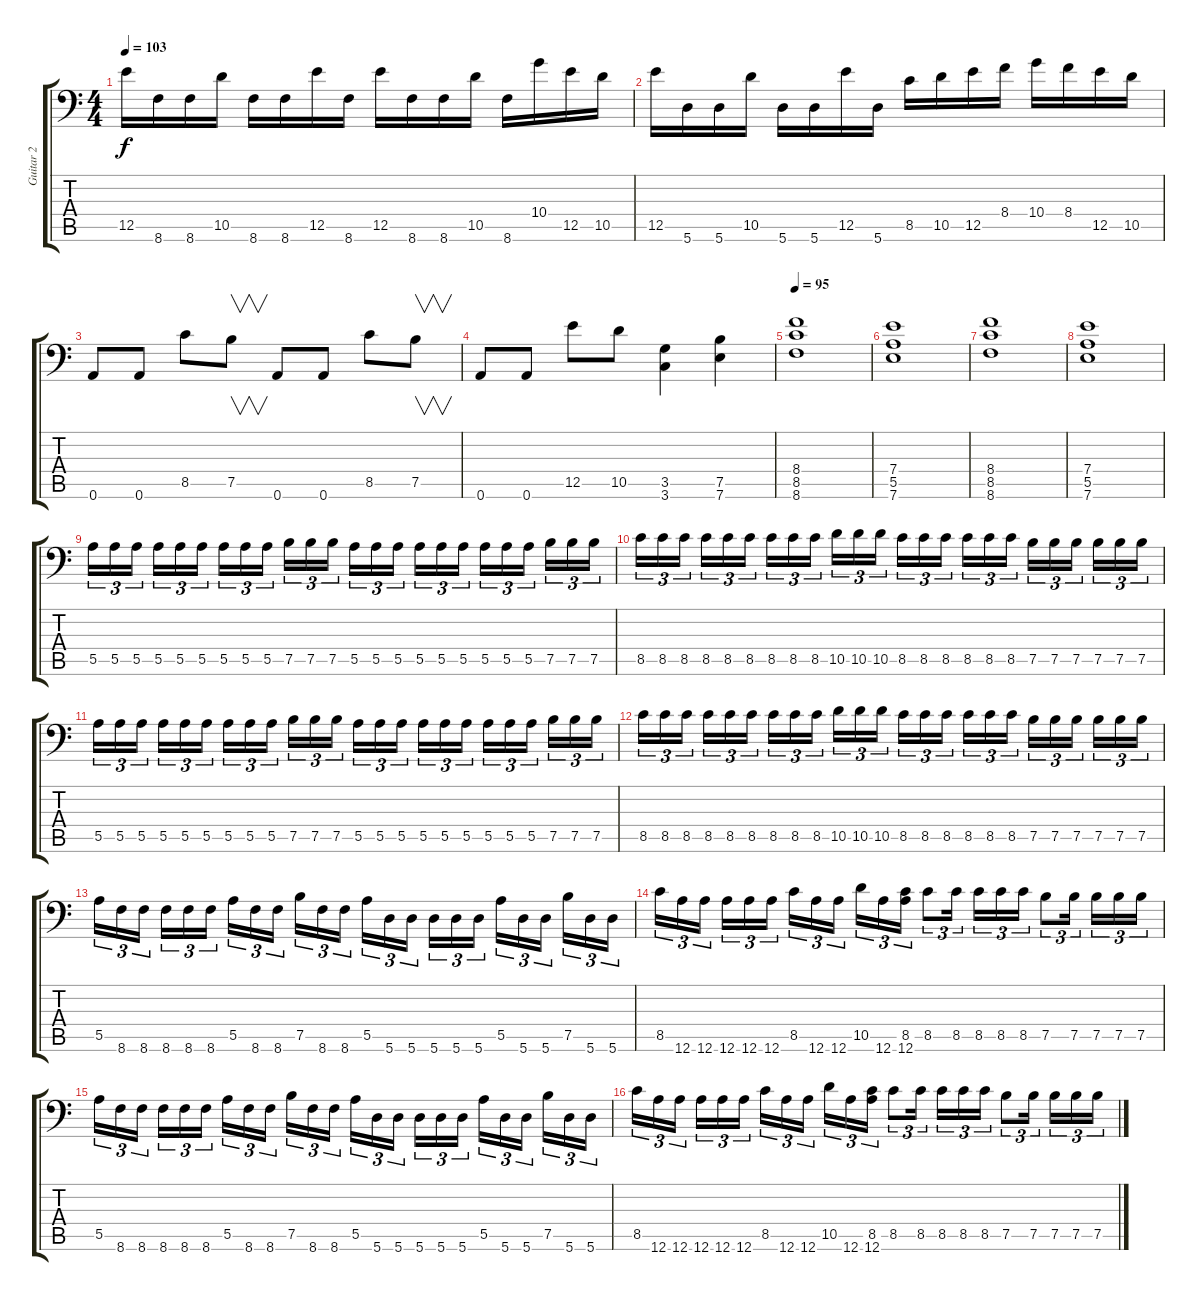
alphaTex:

\track ("Guitar 2" "Guitar 2") {instrument distortionguitar}
\staff {score tabs}
\tuning (B3 Gb3 D3 A2 E2 A1) {hide}
\ts (4 4)
\tempo 103
\clef f4
\ks c
12.5.16{dy f} 8.6.16 8.6.16 10.5.16 8.6.16 8.6.16 12.5.16 8.6.16 12.5.16 8.6.16 8.6.16 10.5.16 8.6.16 10.4.16 12.5.16 10.5.16 |
12.5.16 5.6.16 5.6.16 10.5.16 5.6.16 5.6.16 12.5.16 5.6.16 8.5.16 10.5.16 12.5.16 8.4.16 10.4.16 8.4.16 12.5.16 10.5.16 |
0.6.8 0.6.8 8.5.8 7.5.8{v} 0.6.8 0.6.8 8.5.8 7.5.8{v} |
0.6.8 0.6.8 12.5.8 10.5.8 (3.5 3.6).4 (7.5 7.6).4 |
\tempo 95
(8.4 8.5 8.6).1 |
(7.4 5.5 7.6).1 |
(8.4 8.5 8.6).1 |
(7.4 5.5 7.6).1 |
5.5.16{tu (3 2)} 5.5.16{tu (3 2)} 5.5.16{tu (3 2) beam splitsecondary} 5.5.16{tu (3 2)} 5.5.16{tu (3 2)} 5.5.16{tu (3 2)} 5.5.16{tu (3 2)} 5.5.16{tu (3 2)} 5.5.16{tu (3 2) beam splitsecondary} 7.5.16{tu (3 2)} 7.5.16{tu (3 2)} 7.5.16{tu (3 2)} 5.5.16{tu (3 2)} 5.5.16{tu (3 2)} 5.5.16{tu (3 2) beam splitsecondary} 5.5.16{tu (3 2)} 5.5.16{tu (3 2)} 5.5.16{tu (3 2)} 5.5.16{tu (3 2)} 5.5.16{tu (3 2)} 5.5.16{tu (3 2) beam splitsecondary} 7.5.16{tu (3 2)} 7.5.16{tu (3 2)} 7.5.16{tu (3 2)} |
8.5.16{tu (3 2)} 8.5.16{tu (3 2)} 8.5.16{tu (3 2) beam splitsecondary} 8.5.16{tu (3 2)} 8.5.16{tu (3 2)} 8.5.16{tu (3 2)} 8.5.16{tu (3 2)} 8.5.16{tu (3 2)} 8.5.16{tu (3 2) beam splitsecondary} 10.5.16{tu (3 2)} 10.5.16{tu (3 2)} 10.5.16{tu (3 2)} 8.5.16{tu (3 2)} 8.5.16{tu (3 2)} 8.5.16{tu (3 2) beam splitsecondary} 8.5.16{tu (3 2)} 8.5.16{tu (3 2)} 8.5.16{tu (3 2)} 7.5.16{tu (3 2)} 7.5.16{tu (3 2)} 7.5.16{tu (3 2) beam splitsecondary} 7.5.16{tu (3 2)} 7.5.16{tu (3 2)} 7.5.16{tu (3 2)} |
5.5.16{tu (3 2)} 5.5.16{tu (3 2)} 5.5.16{tu (3 2) beam splitsecondary} 5.5.16{tu (3 2)} 5.5.16{tu (3 2)} 5.5.16{tu (3 2)} 5.5.16{tu (3 2)} 5.5.16{tu (3 2)} 5.5.16{tu (3 2) beam splitsecondary} 7.5.16{tu (3 2)} 7.5.16{tu (3 2)} 7.5.16{tu (3 2)} 5.5.16{tu (3 2)} 5.5.16{tu (3 2)} 5.5.16{tu (3 2) beam splitsecondary} 5.5.16{tu (3 2)} 5.5.16{tu (3 2)} 5.5.16{tu (3 2)} 5.5.16{tu (3 2)} 5.5.16{tu (3 2)} 5.5.16{tu (3 2) beam splitsecondary} 7.5.16{tu (3 2)} 7.5.16{tu (3 2)} 7.5.16{tu (3 2)} |
8.5.16{tu (3 2)} 8.5.16{tu (3 2)} 8.5.16{tu (3 2) beam splitsecondary} 8.5.16{tu (3 2)} 8.5.16{tu (3 2)} 8.5.16{tu (3 2)} 8.5.16{tu (3 2)} 8.5.16{tu (3 2)} 8.5.16{tu (3 2) beam splitsecondary} 10.5.16{tu (3 2)} 10.5.16{tu (3 2)} 10.5.16{tu (3 2)} 8.5.16{tu (3 2)} 8.5.16{tu (3 2)} 8.5.16{tu (3 2) beam splitsecondary} 8.5.16{tu (3 2)} 8.5.16{tu (3 2)} 8.5.16{tu (3 2)} 7.5.16{tu (3 2)} 7.5.16{tu (3 2)} 7.5.16{tu (3 2) beam splitsecondary} 7.5.16{tu (3 2)} 7.5.16{tu (3 2)} 7.5.16{tu (3 2)} |
5.5.16{tu (3 2)} 8.6.16{tu (3 2)} 8.6.16{tu (3 2) beam splitsecondary} 8.6.16{tu (3 2)} 8.6.16{tu (3 2)} 8.6.16{tu (3 2)} 5.5.16{tu (3 2)} 8.6.16{tu (3 2)} 8.6.16{tu (3 2) beam splitsecondary} 7.5.16{tu (3 2)} 8.6.16{tu (3 2)} 8.6.16{tu (3 2)} 5.5.16{tu (3 2)} 5.6.16{tu (3 2)} 5.6.16{tu (3 2) beam splitsecondary} 5.6.16{tu (3 2)} 5.6.16{tu (3 2)} 5.6.16{tu (3 2)} 5.5.16{tu (3 2)} 5.6.16{tu (3 2)} 5.6.16{tu (3 2) beam splitsecondary} 7.5.16{tu (3 2)} 5.6.16{tu (3 2)} 5.6.16{tu (3 2)} |
8.5.16{tu (3 2)} 12.6.16{tu (3 2)} 12.6.16{tu (3 2) beam splitsecondary} 12.6.16{tu (3 2)} 12.6.16{tu (3 2)} 12.6.16{tu (3 2)} 8.5.16{tu (3 2)} 12.6.16{tu (3 2)} 12.6.16{tu (3 2) beam splitsecondary} 10.5.16{tu (3 2)} 12.6.16{tu (3 2)} (8.5 12.6).16{tu (3 2)} 8.5.8{tu (3 2)} 8.5.16{tu (3 2) beam splitsecondary} 8.5.16{tu (3 2)} 8.5.16{tu (3 2)} 8.5.16{tu (3 2)} 7.5.8{tu (3 2)} 7.5.16{tu (3 2) beam splitsecondary} 7.5.16{tu (3 2)} 7.5.16{tu (3 2)} 7.5.16{tu (3 2)} |
5.5.16{tu (3 2)} 8.6.16{tu (3 2)} 8.6.16{tu (3 2) beam splitsecondary} 8.6.16{tu (3 2)} 8.6.16{tu (3 2)} 8.6.16{tu (3 2)} 5.5.16{tu (3 2)} 8.6.16{tu (3 2)} 8.6.16{tu (3 2) beam splitsecondary} 7.5.16{tu (3 2)} 8.6.16{tu (3 2)} 8.6.16{tu (3 2)} 5.5.16{tu (3 2)} 5.6.16{tu (3 2)} 5.6.16{tu (3 2) beam splitsecondary} 5.6.16{tu (3 2)} 5.6.16{tu (3 2)} 5.6.16{tu (3 2)} 5.5.16{tu (3 2)} 5.6.16{tu (3 2)} 5.6.16{tu (3 2) beam splitsecondary} 7.5.16{tu (3 2)} 5.6.16{tu (3 2)} 5.6.16{tu (3 2)} |
8.5.16{tu (3 2)} 12.6.16{tu (3 2)} 12.6.16{tu (3 2) beam splitsecondary} 12.6.16{tu (3 2)} 12.6.16{tu (3 2)} 12.6.16{tu (3 2)} 8.5.16{tu (3 2)} 12.6.16{tu (3 2)} 12.6.16{tu (3 2) beam splitsecondary} 10.5.16{tu (3 2)} 12.6.16{tu (3 2)} (8.5 12.6).16{tu (3 2)} 8.5.8{tu (3 2)} 8.5.16{tu (3 2) beam splitsecondary} 8.5.16{tu (3 2)} 8.5.16{tu (3 2)} 8.5.16{tu (3 2)} 7.5.8{tu (3 2)} 7.5.16{tu (3 2) beam splitsecondary} 7.5.16{tu (3 2)} 7.5.16{tu (3 2)} 7.5.16{tu (3 2)}
